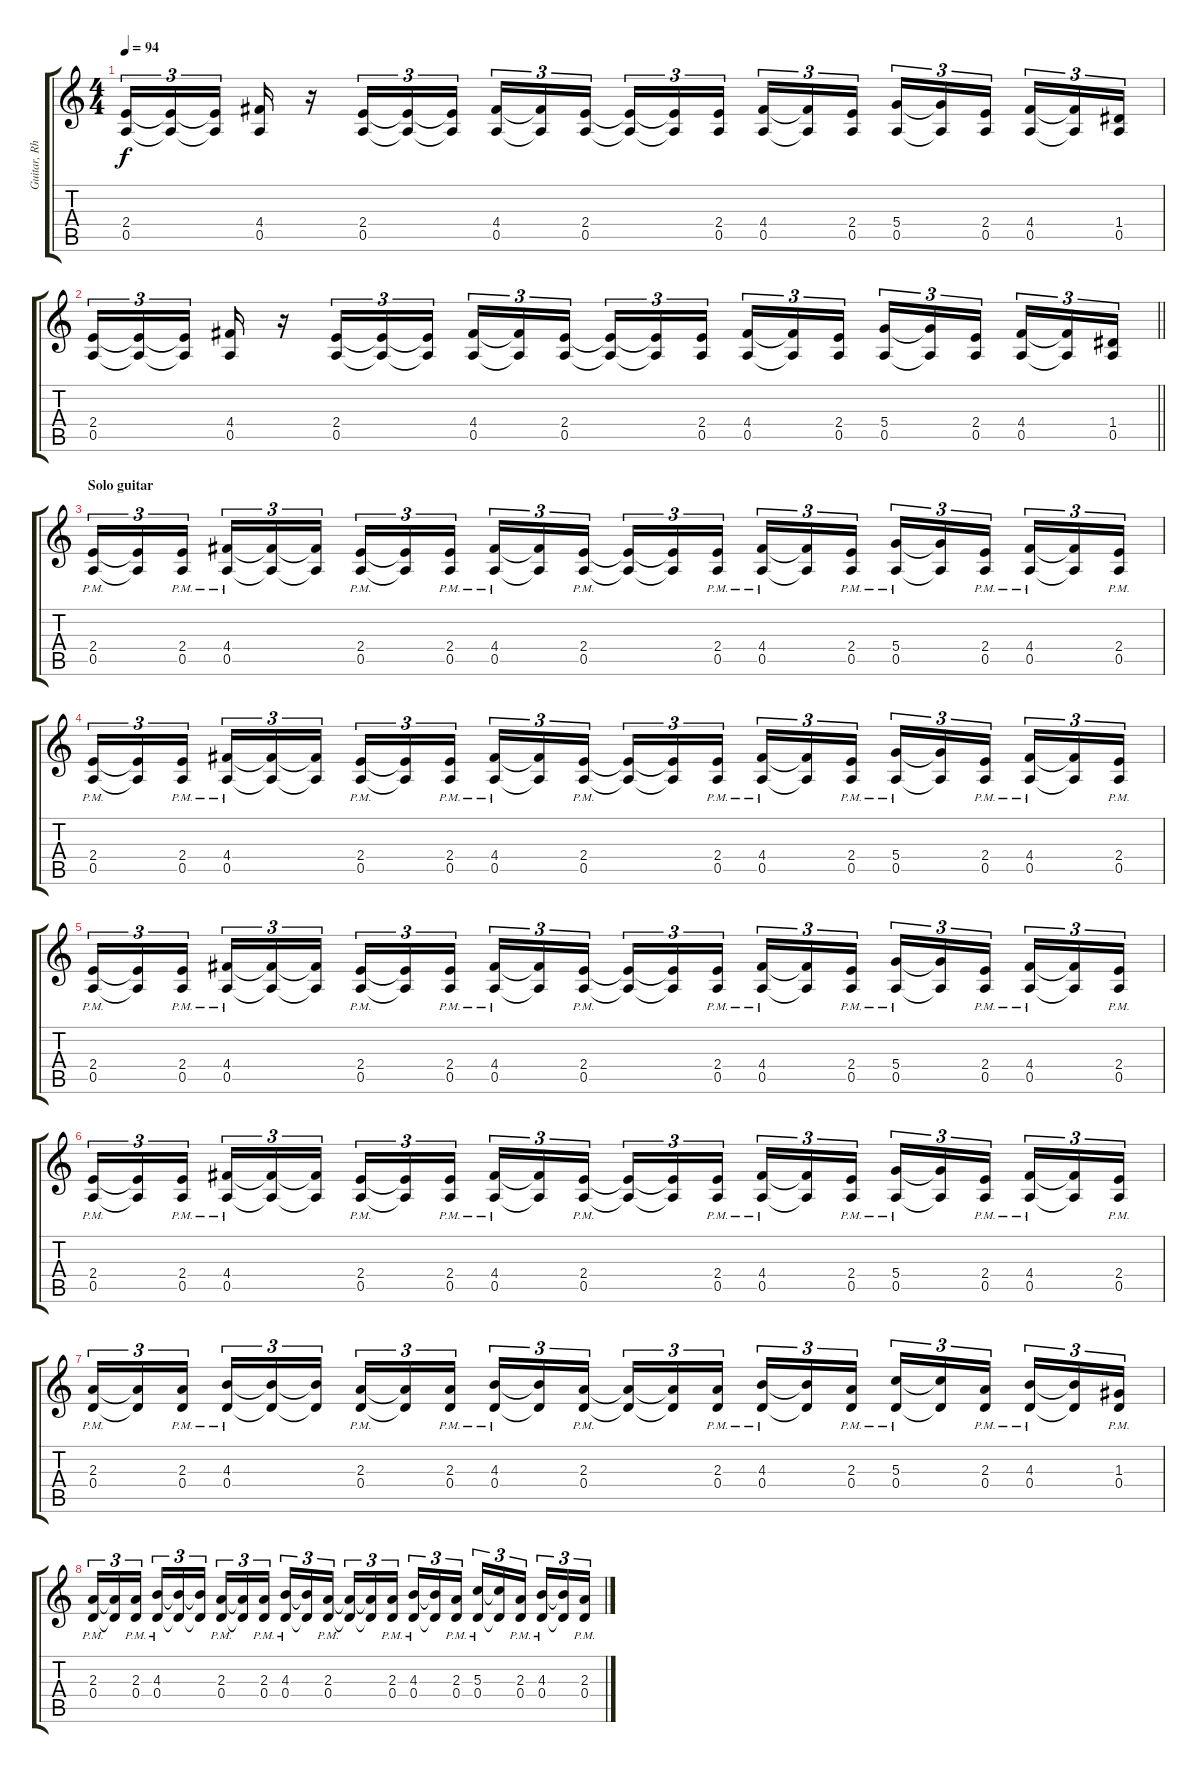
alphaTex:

\track ("Guitar, Rhythm" "Guitar, Rh") {instrument overdrivenguitar}
\staff {score tabs}
\tuning (E4 B3 G3 D3 A2 E2) {hide}
\ts (4 4)
\tempo 94
\clef g2
\ks c
(2.4 0.5).16{tu (3 2) dy f} (2.4{t} 0.5{t}).16{tu (3 2)} (2.4{t} 0.5{t}).16{tu (3 2) beam splitsecondary} (4.4 0.5).16 r.16 (2.4 0.5).16{tu (3 2)} (2.4{t} 0.5{t}).16{tu (3 2)} (2.4{t} 0.5{t}).16{tu (3 2) beam splitsecondary} (4.4 0.5).16{tu (3 2)} (4.4{t} 0.5{t}).16{tu (3 2)} (2.4 0.5).16{tu (3 2)} (2.4{t} 0.5{t}).16{tu (3 2)} (2.4{t} 0.5{t}).16{tu (3 2)} (2.4 0.5).16{tu (3 2) beam splitsecondary} (4.4 0.5).16{tu (3 2)} (4.4{t} 0.5{t}).16{tu (3 2)} (2.4 0.5).16{tu (3 2)} (5.4 0.5).16{tu (3 2)} (5.4{t} 0.5{t}).16{tu (3 2)} (2.4 0.5).16{tu (3 2) beam splitsecondary} (4.4 0.5).16{tu (3 2)} (4.4{t} 0.5{t}).16{tu (3 2)} (1.4 0.5).16{tu (3 2)} |
\barLineRight lightlight
(2.4 0.5).16{tu (3 2)} (2.4{t} 0.5{t}).16{tu (3 2)} (2.4{t} 0.5{t}).16{tu (3 2) beam splitsecondary} (4.4 0.5).16 r.16 (2.4 0.5).16{tu (3 2)} (2.4{t} 0.5{t}).16{tu (3 2)} (2.4{t} 0.5{t}).16{tu (3 2) beam splitsecondary} (4.4 0.5).16{tu (3 2)} (4.4{t} 0.5{t}).16{tu (3 2)} (2.4 0.5).16{tu (3 2)} (2.4{t} 0.5{t}).16{tu (3 2)} (2.4{t} 0.5{t}).16{tu (3 2)} (2.4 0.5).16{tu (3 2) beam splitsecondary} (4.4 0.5).16{tu (3 2)} (4.4{t} 0.5{t}).16{tu (3 2)} (2.4 0.5).16{tu (3 2)} (5.4 0.5).16{tu (3 2)} (5.4{t} 0.5{t}).16{tu (3 2)} (2.4 0.5).16{tu (3 2) beam splitsecondary} (4.4 0.5).16{tu (3 2)} (4.4{t} 0.5{t}).16{tu (3 2)} (1.4 0.5).16{tu (3 2)} |
\section ("" "Solo guitar")
(2.4{pm} 0.5{pm}).16{tu (3 2) instrument electricguitarmuted} (2.4{t} 0.5{t}).16{tu (3 2)} (2.4{pm} 0.5{pm}).16{tu (3 2) beam splitsecondary} (4.4{pm} 0.5{pm}).16{tu (3 2)} (4.4{t} 0.5{t}).16{tu (3 2)} (4.4{t} 0.5{t}).16{tu (3 2)} (2.4{pm} 0.5{pm}).16{tu (3 2)} (2.4{t} 0.5{t}).16{tu (3 2)} (2.4{pm} 0.5{pm}).16{tu (3 2) beam splitsecondary} (4.4{pm} 0.5{pm}).16{tu (3 2)} (4.4{t} 0.5{t}).16{tu (3 2)} (2.4{pm} 0.5{pm}).16{tu (3 2)} (2.4{t} 0.5{t}).16{tu (3 2)} (2.4{t} 0.5{t}).16{tu (3 2)} (2.4{pm} 0.5{pm}).16{tu (3 2) beam splitsecondary} (4.4{pm} 0.5{pm}).16{tu (3 2)} (4.4{t} 0.5{t}).16{tu (3 2)} (2.4{pm} 0.5{pm}).16{tu (3 2)} (5.4{pm} 0.5{pm}).16{tu (3 2)} (5.4{t} 0.5{t}).16{tu (3 2)} (2.4{pm} 0.5{pm}).16{tu (3 2) beam splitsecondary} (4.4{pm} 0.5{pm}).16{tu (3 2)} (4.4{t} 0.5{t}).16{tu (3 2)} (2.4{pm} 0.5{pm}).16{tu (3 2)} |
(2.4{pm} 0.5{pm}).16{tu (3 2)} (2.4{t} 0.5{t}).16{tu (3 2)} (2.4{pm} 0.5{pm}).16{tu (3 2) beam splitsecondary} (4.4{pm} 0.5{pm}).16{tu (3 2)} (4.4{t} 0.5{t}).16{tu (3 2)} (4.4{t} 0.5{t}).16{tu (3 2)} (2.4{pm} 0.5{pm}).16{tu (3 2)} (2.4{t} 0.5{t}).16{tu (3 2)} (2.4{pm} 0.5{pm}).16{tu (3 2) beam splitsecondary} (4.4{pm} 0.5{pm}).16{tu (3 2)} (4.4{t} 0.5{t}).16{tu (3 2)} (2.4{pm} 0.5{pm}).16{tu (3 2)} (2.4{t} 0.5{t}).16{tu (3 2)} (2.4{t} 0.5{t}).16{tu (3 2)} (2.4{pm} 0.5{pm}).16{tu (3 2) beam splitsecondary} (4.4{pm} 0.5{pm}).16{tu (3 2)} (4.4{t} 0.5{t}).16{tu (3 2)} (2.4{pm} 0.5{pm}).16{tu (3 2)} (5.4{pm} 0.5{pm}).16{tu (3 2)} (5.4{t} 0.5{t}).16{tu (3 2)} (2.4{pm} 0.5{pm}).16{tu (3 2) beam splitsecondary} (4.4{pm} 0.5{pm}).16{tu (3 2)} (4.4{t} 0.5{t}).16{tu (3 2)} (2.4{pm} 0.5{pm}).16{tu (3 2)} |
(2.4{pm} 0.5{pm}).16{tu (3 2)} (2.4{t} 0.5{t}).16{tu (3 2)} (2.4{pm} 0.5{pm}).16{tu (3 2) beam splitsecondary} (4.4{pm} 0.5{pm}).16{tu (3 2)} (4.4{t} 0.5{t}).16{tu (3 2)} (4.4{t} 0.5{t}).16{tu (3 2)} (2.4{pm} 0.5{pm}).16{tu (3 2)} (2.4{t} 0.5{t}).16{tu (3 2)} (2.4{pm} 0.5{pm}).16{tu (3 2) beam splitsecondary} (4.4{pm} 0.5{pm}).16{tu (3 2)} (4.4{t} 0.5{t}).16{tu (3 2)} (2.4{pm} 0.5{pm}).16{tu (3 2)} (2.4{t} 0.5{t}).16{tu (3 2)} (2.4{t} 0.5{t}).16{tu (3 2)} (2.4{pm} 0.5{pm}).16{tu (3 2) beam splitsecondary} (4.4{pm} 0.5{pm}).16{tu (3 2)} (4.4{t} 0.5{t}).16{tu (3 2)} (2.4{pm} 0.5{pm}).16{tu (3 2)} (5.4{pm} 0.5{pm}).16{tu (3 2)} (5.4{t} 0.5{t}).16{tu (3 2)} (2.4{pm} 0.5{pm}).16{tu (3 2) beam splitsecondary} (4.4{pm} 0.5{pm}).16{tu (3 2)} (4.4{t} 0.5{t}).16{tu (3 2)} (2.4{pm} 0.5{pm}).16{tu (3 2)} |
(2.4{pm} 0.5{pm}).16{tu (3 2)} (2.4{t} 0.5{t}).16{tu (3 2)} (2.4{pm} 0.5{pm}).16{tu (3 2) beam splitsecondary} (4.4{pm} 0.5{pm}).16{tu (3 2)} (4.4{t} 0.5{t}).16{tu (3 2)} (4.4{t} 0.5{t}).16{tu (3 2)} (2.4{pm} 0.5{pm}).16{tu (3 2)} (2.4{t} 0.5{t}).16{tu (3 2)} (2.4{pm} 0.5{pm}).16{tu (3 2) beam splitsecondary} (4.4{pm} 0.5{pm}).16{tu (3 2)} (4.4{t} 0.5{t}).16{tu (3 2)} (2.4{pm} 0.5{pm}).16{tu (3 2)} (2.4{t} 0.5{t}).16{tu (3 2)} (2.4{t} 0.5{t}).16{tu (3 2)} (2.4{pm} 0.5{pm}).16{tu (3 2) beam splitsecondary} (4.4{pm} 0.5{pm}).16{tu (3 2)} (4.4{t} 0.5{t}).16{tu (3 2)} (2.4{pm} 0.5{pm}).16{tu (3 2)} (5.4{pm} 0.5{pm}).16{tu (3 2)} (5.4{t} 0.5{t}).16{tu (3 2)} (2.4{pm} 0.5{pm}).16{tu (3 2) beam splitsecondary} (4.4{pm} 0.5{pm}).16{tu (3 2)} (4.4{t} 0.5{t}).16{tu (3 2)} (2.4{pm} 0.5{pm}).16{tu (3 2)} |
(2.3{pm} 0.4{pm}).16{tu (3 2)} (2.3{t} 0.4{t}).16{tu (3 2)} (2.3{pm} 0.4{pm}).16{tu (3 2) beam splitsecondary} (4.3{pm} 0.4{pm}).16{tu (3 2)} (4.3{t} 0.4{t}).16{tu (3 2)} (4.3{t} 0.4{t}).16{tu (3 2)} (2.3{pm} 0.4{pm}).16{tu (3 2)} (2.3{t} 0.4{t}).16{tu (3 2)} (2.3{pm} 0.4{pm}).16{tu (3 2) beam splitsecondary} (4.3{pm} 0.4{pm}).16{tu (3 2)} (4.3{t} 0.4{t}).16{tu (3 2)} (2.3{pm} 0.4{pm}).16{tu (3 2)} (2.3{t} 0.4{t}).16{tu (3 2)} (2.3{t} 0.4{t}).16{tu (3 2)} (2.3{pm} 0.4{pm}).16{tu (3 2) beam splitsecondary} (4.3{pm} 0.4{pm}).16{tu (3 2)} (4.3{t} 0.4{t}).16{tu (3 2)} (2.3{pm} 0.4{pm}).16{tu (3 2)} (5.3{pm} 0.4{pm}).16{tu (3 2)} (5.3{t} 0.4{t}).16{tu (3 2)} (2.3{pm} 0.4{pm}).16{tu (3 2) beam splitsecondary} (4.3{pm} 0.4{pm}).16{tu (3 2)} (4.3{t} 0.4{t}).16{tu (3 2)} (1.3{pm} 0.4{pm}).16{tu (3 2)} |
(2.3{pm} 0.4{pm}).16{tu (3 2)} (2.3{t} 0.4{t}).16{tu (3 2)} (2.3{pm} 0.4{pm}).16{tu (3 2) beam splitsecondary} (4.3{pm} 0.4{pm}).16{tu (3 2)} (4.3{t} 0.4{t}).16{tu (3 2)} (4.3{t} 0.4{t}).16{tu (3 2)} (2.3{pm} 0.4{pm}).16{tu (3 2)} (2.3{t} 0.4{t}).16{tu (3 2)} (2.3{pm} 0.4{pm}).16{tu (3 2) beam splitsecondary} (4.3{pm} 0.4{pm}).16{tu (3 2)} (4.3{t} 0.4{t}).16{tu (3 2)} (2.3{pm} 0.4{pm}).16{tu (3 2)} (2.3{t} 0.4{t}).16{tu (3 2)} (2.3{t} 0.4{t}).16{tu (3 2)} (2.3{pm} 0.4{pm}).16{tu (3 2) beam splitsecondary} (4.3{pm} 0.4{pm}).16{tu (3 2)} (4.3{t} 0.4{t}).16{tu (3 2)} (2.3{pm} 0.4{pm}).16{tu (3 2)} (5.3{pm} 0.4{pm}).16{tu (3 2)} (5.3{t} 0.4{t}).16{tu (3 2)} (2.3{pm} 0.4{pm}).16{tu (3 2) beam splitsecondary} (4.3{pm} 0.4{pm}).16{tu (3 2)} (4.3{t} 0.4{t}).16{tu (3 2)} (2.3{pm} 0.4{pm}).16{tu (3 2)}
